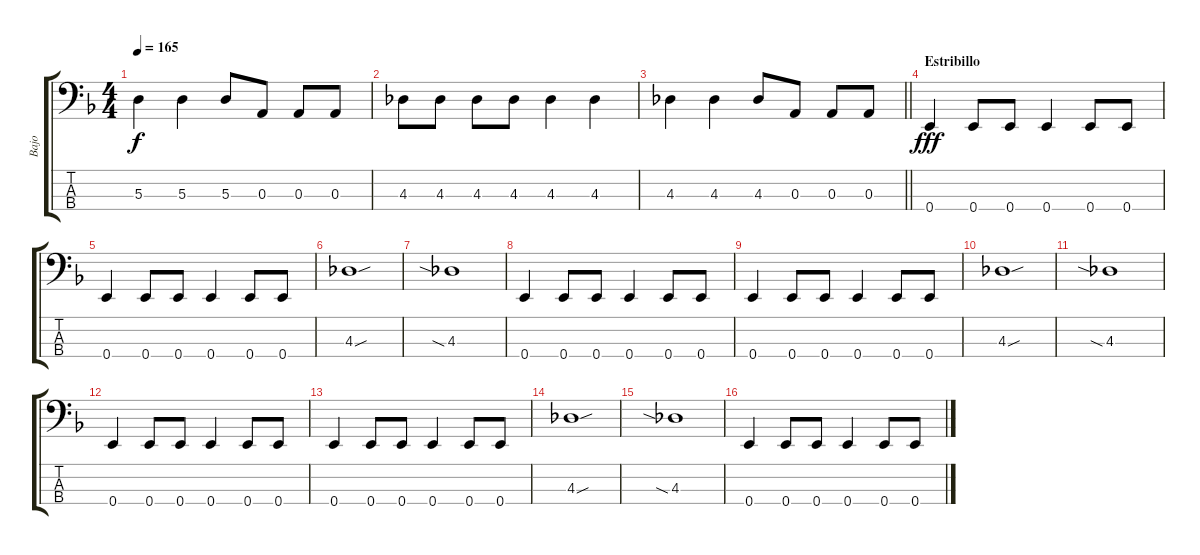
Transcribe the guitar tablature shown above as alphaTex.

\track ("Bajo" "Bajo") {instrument electricbassfinger}
\staff {score tabs}
\tuning (G2 D2 A1 E1) {hide}
\ts (4 4)
\tempo 165
\clef f4
\ks f
5.3.4{dy f} 5.3.4 5.3.8 0.3.8 0.3.8 0.3.8 |
4.3.8 4.3.8 4.3.8 4.3.8 4.3.4 4.3.4 |
\barLineRight lightlight
4.3.4 4.3.4 4.3.8 0.3.8 0.3.8 0.3.8 |
\section ("" "Estribillo")
0.4.4{dy fff} 0.4.8 0.4.8 0.4.4 0.4.8 0.4.8 |
0.4.4 0.4.8 0.4.8 0.4.4 0.4.8 0.4.8 |
4.3{sou}.1 |
4.3{sia}.1 |
0.4.4 0.4.8 0.4.8 0.4.4 0.4.8 0.4.8 |
0.4.4 0.4.8 0.4.8 0.4.4 0.4.8 0.4.8 |
4.3{sou}.1 |
4.3{sia}.1 |
0.4.4 0.4.8 0.4.8 0.4.4 0.4.8 0.4.8 |
0.4.4 0.4.8 0.4.8 0.4.4 0.4.8 0.4.8 |
4.3{sou}.1 |
4.3{sia}.1 |
0.4.4 0.4.8 0.4.8 0.4.4 0.4.8 0.4.8
